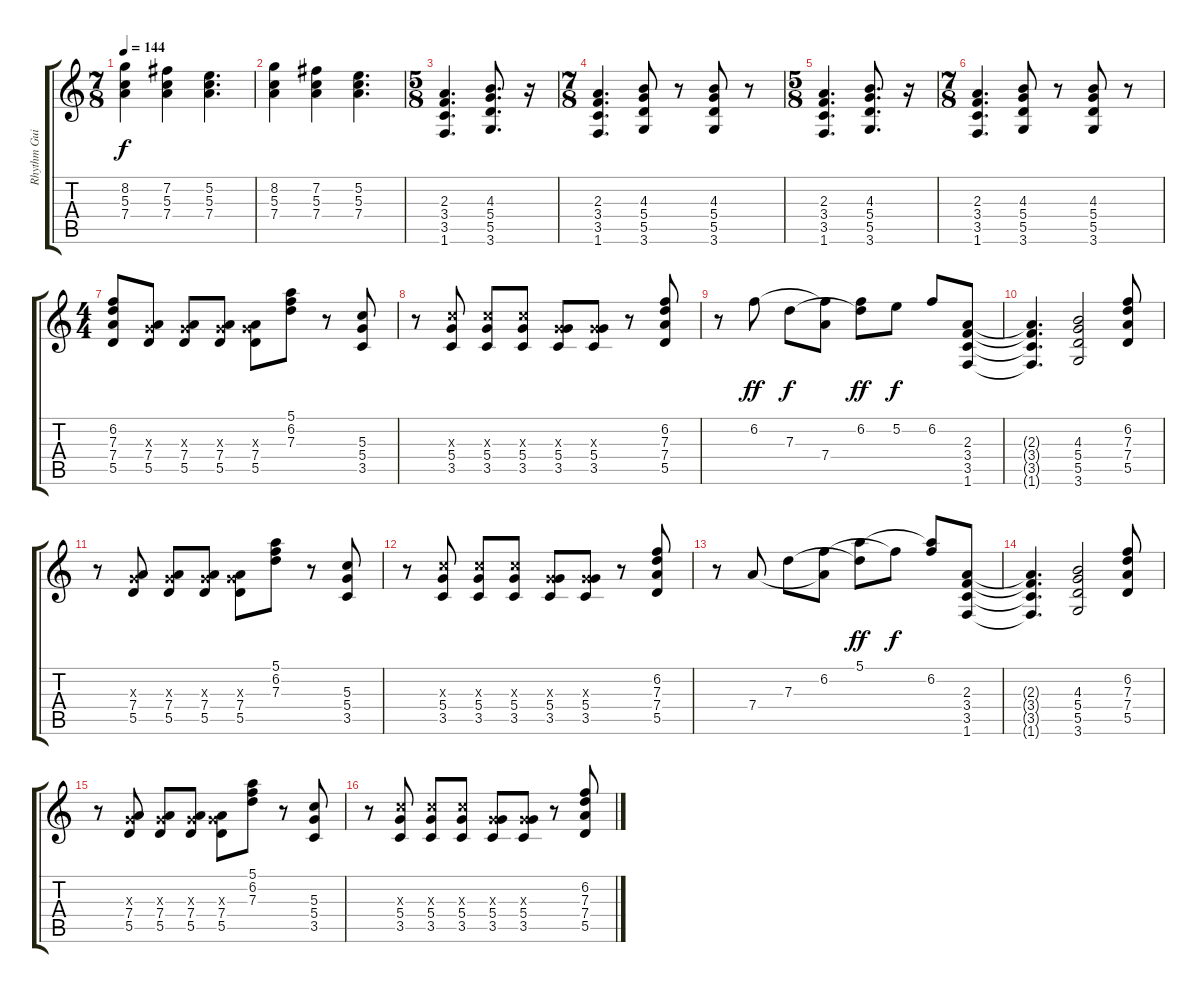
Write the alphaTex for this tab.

\track ("Rhythm Guitar 2" "Rhythm Gui") {instrument overdrivenguitar}
\staff {score tabs}
\tuning (E4 B3 G3 D3 A2 E2) {hide}
\ts (7 8)
\tempo 144
\clef g2
\ks c
(8.2 5.3 7.4).4{dy f} (7.2 5.3 7.4).4 (5.2 5.3 7.4).4{d} |
(8.2 5.3 7.4).4 (7.2 5.3 7.4).4 (5.2 5.3 7.4).4{d} |
\ts (5 8)
(2.3 3.4 3.5 1.6).4{d} (4.3 5.4 5.5 3.6).8{d} r.16 |
\ts (7 8)
(2.3 3.4 3.5 1.6).4{d} (4.3 5.4 5.5 3.6).8 r.8 (4.3 5.4 5.5 3.6).8 r.8 |
\ts (5 8)
(2.3 3.4 3.5 1.6).4{d} (4.3 5.4 5.5 3.6).8{d} r.16 |
\ts (7 8)
(2.3 3.4 3.5 1.6).4{d} (4.3 5.4 5.5 3.6).8 r.8 (4.3 5.4 5.5 3.6).8 r.8 |
\ts (4 4)
(6.2 7.3 7.4 5.5).8 (0.3{x} 7.4 5.5).8 (0.3{x} 7.4 5.5).8 (0.3{x} 7.4 5.5).8 (0.3{x} 7.4 5.5).8 (5.1 6.2 7.3).8 r.8 (5.3 5.4 3.5).8 |
r.8 (5.3{x} 5.4 3.5).8 (5.3{x} 5.4 3.5).8 (5.3{x} 5.4 3.5).8 (0.3{x} 5.4 3.5).8 (0.3{x} 5.4 3.5).8 r.8 (6.2 7.3 7.4 5.5).8 |
r.8 6.2.8{dy ff} 7.3.8{dy f} (6.2{t} 7.4).8 (6.2 7.3{t}).8{dy ff} 5.2.8{dy f} 6.2.8 (2.3 3.4 3.5 1.6).8 |
(2.3{t} 3.4{t} 3.5{t} 1.6{t}).4{d} (4.3 5.4 5.5 3.6).2 (6.2 7.3 7.4 5.5).8 |
r.8 (0.3{x} 7.4 5.5).8 (0.3{x} 7.4 5.5).8 (0.3{x} 7.4 5.5).8 (0.3{x} 7.4 5.5).8 (5.1 6.2 7.3).8 r.8 (5.3 5.4 3.5).8 |
r.8 (5.3{x} 5.4 3.5).8 (5.3{x} 5.4 3.5).8 (5.3{x} 5.4 3.5).8 (0.3{x} 5.4 3.5).8 (0.3{x} 5.4 3.5).8 r.8 (6.2 7.3 7.4 5.5).8 |
r.8 7.4.8 7.3.8 (6.2 7.4{t}).8 (5.1 7.3{t}).8{dy ff} 6.2{t}.8{dy f} (5.1{t} 6.2).8 (2.3 3.4 3.5 1.6).8 |
(2.3{t} 3.4{t} 3.5{t} 1.6{t}).4{d} (4.3 5.4 5.5 3.6).2 (6.2 7.3 7.4 5.5).8 |
r.8 (0.3{x} 7.4 5.5).8 (0.3{x} 7.4 5.5).8 (0.3{x} 7.4 5.5).8 (0.3{x} 7.4 5.5).8 (5.1 6.2 7.3).8 r.8 (5.3 5.4 3.5).8 |
r.8 (5.3{x} 5.4 3.5).8 (5.3{x} 5.4 3.5).8 (5.3{x} 5.4 3.5).8 (0.3{x} 5.4 3.5).8 (0.3{x} 5.4 3.5).8 r.8 (6.2 7.3 7.4 5.5).8
